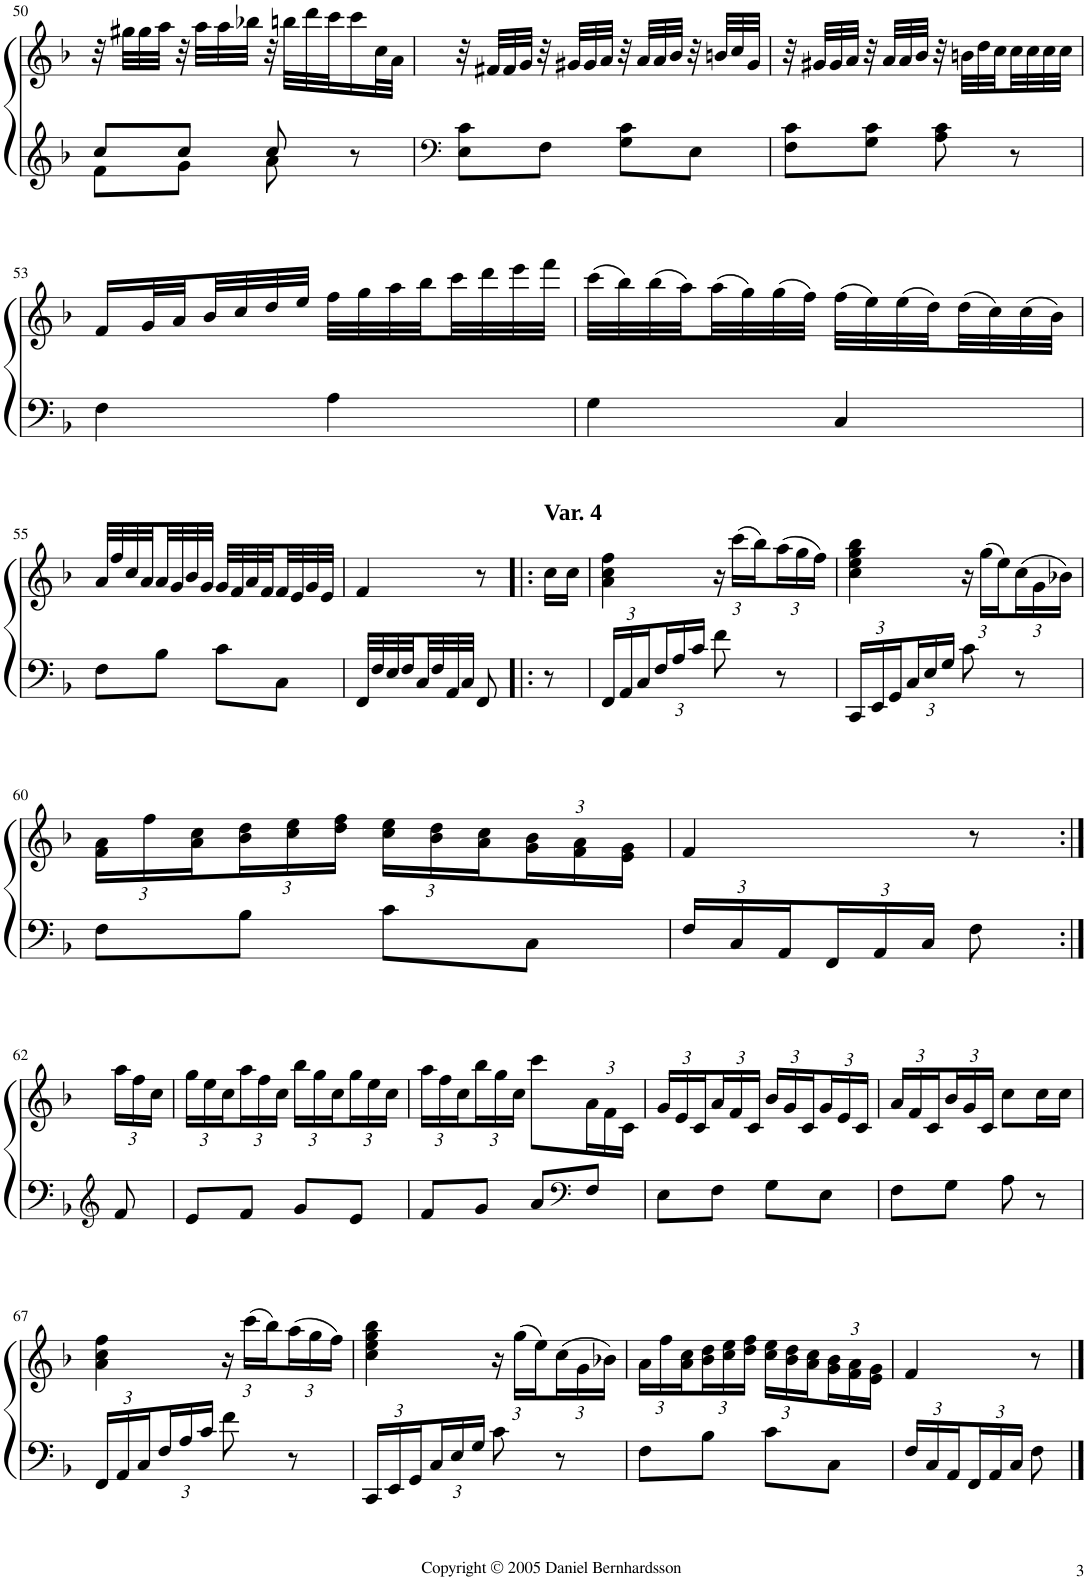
**kern	**kern
*part1	*part1
*staff2	*staff1
*I"Piano	*
*I'Pno.	*
!!LO:PB:g=z
*clefG2	*clefG2
*k[b-]	*k[b-]
*F:	*F:
*M2/4	*M2/4
=50	=50
*^	*
8cc/L	8f\L	32r
.	.	32gg#X\LLL
.	.	32gg#\
.	.	32aa\JJJ
8cc/J	8g\J	32r
.	.	32aa\LLL
.	.	32aa\
.	.	32bb-X\JJJ
8cc/	8a\	32r
.	.	32bbn\LLL
.	.	32ddd\
.	.	32ccc\J
8r	8ryy	16ccc\
.	.	32cc\L
.	.	32a\JJJ
*v	*v	*
=51	=51
*clefF4	*
8E\ 8c\L	32r
.	32f#X/LLL
.	32f#/
.	32g/JJJ
8F\J	32r
.	32g#X/LLL
.	32g#/
.	32a/JJJ
8G\ 8c\L	32r
.	32a/LLL
.	32a/
.	32b-/JJJ
8E\J	32r
.	32bn/LLL
.	32cc/
.	32g#/JJJ
=52	=52
8F\ 8c\L	32r
.	32g#X/LLL
.	32g#/
.	32a/JJJ
8G\ 8c\J	32r
.	32a/LLL
.	32a/
.	32b-/JJJ
8A\ 8c\	32r
.	32bn\LLL
.	32dd\
.	32cc\
8r	32cc\
.	32cc\
.	32cc\
.	32cc\JJJ
!!LO:LB:g=z
=53	=53
4F\	16f/LL
.	32g/L
.	32a/
.	32b-/
.	32cc/
.	32dd/
.	32ee/JJJ
4A\	32ff\LLL
.	32gg\
.	32aa\
.	32bb-\
.	32ccc\
.	32ddd\
.	32eee\
.	32fff\JJJ
=54	=54
4G\	(32ccc\LLL
.	32bb-\)
.	(32bb-\
.	32aa\)
.	(32aa\
.	32gg\)
.	(32gg\
.	32ff\JJJ)
4C/	(32ff\LLL
.	32ee\)
.	(32ee\
.	32dd\)
.	(32dd\
.	32cc\)
.	(32cc\
.	32b-\JJJ)
!!LO:LB:g=z
=55	=55
8F\L	32a/LLL
.	32ff/
.	32cc/
.	32a/
8B-\J	32a/
.	32g/
.	32b-/
.	32g/JJJ
8c\L	32g/LLL
.	32f/
.	32a/
.	32f/
8C\J	32f/
.	32e/
.	32g/
.	32e/JJJ
=56	=56
32FF/LLL	4f/
32F/	.
32E/	.
32F/	.
32C/	.
32F/	.
32AA/	.
32C/JJJ	.
8FF/	8r
=57!|:	=57!|:
!	!LO:TX:a:B:t=Var. 4
8r	16cc\LL
.	16cc\JJ
=58	=58
*Xbrackettup	*
24FF/LL	4a\ 4cc\ 4ff\
24AA/	.
24C/	.
24F/	.
24A/	.
24c/JJ	.
*	*Xbrackettup
8f\	24r
.	(24ccc\LL
.	24bb-\)
8r	(24aa\
.	24gg\
.	24ff\JJ)
=59	=59
24CC/LL	4cc\ 4ee\ 4gg\ 4bb-\
24EE/	.
24GG/	.
24C/	.
24E/	.
24G/JJ	.
8c\	24r
.	(24gg\LL
.	24ee\)
8r	(24cc\
.	24g\
.	24b-X\JJ)
!!LO:LB:g=z
=60	=60
8F\L	24f\ 24a\LL
.	24ff\
.	24a\ 24cc\
8B-\J	24b-\ 24dd\
.	24cc\ 24ee\
.	24dd\ 24ff\JJ
8c\L	24cc\ 24ee\LL
.	24b-\ 24dd\
.	24a\ 24cc\
8C\J	24g\ 24b-\
.	24f\ 24a\
.	24e\ 24g\JJ
=61	=61
24F/LL	4f/
24C/	.
24AA/	.
24FF/	.
24AA/	.
24C/JJ	.
8F\	8r
!!LO:LB:g=z
=62:|!	=62:|!
*clefG2	*
8f/	24aa\LL
.	24ff\
.	24cc\JJ
=63	=63
8e/L	24gg\LL
.	24ee\
.	24cc\
8f/J	24aa\
.	24ff\
.	24cc\JJ
8g/L	24bb-\LL
.	24gg\
.	24cc\
8e/J	24gg\
.	24ee\
.	24cc\JJ
=64	=64
8f/L	24aa\LL
.	24ff\
.	24cc\
8g/J	24bb-\
.	24gg\
.	24cc\JJ
8a/L	8ccc\L
*clefF4	*
8F/J	24a\L
.	24f\
.	24c\JJ
=65	=65
8E\L	24g/LL
.	24e/
.	24c/
8F\J	24a/
.	24f/
.	24c/JJ
8G\L	24b-/LL
.	24g/
.	24c/
8E\J	24g/
.	24e/
.	24c/JJ
=66	=66
8F\L	24a/LL
.	24f/
.	24c/
8G\J	24b-/
.	24g/
.	24c/JJ
8A\	8cc\L
8r	16cc\L
.	16cc\JJ
!!LO:LB:g=z
=67	=67
24FF/LL	4a\ 4cc\ 4ff\
24AA/	.
24C/	.
24F/	.
24A/	.
24c/JJ	.
8f\	24r
.	(24ccc\LL
.	24bb-\)
8r	(24aa\
.	24gg\
.	24ff\JJ)
=68	=68
24CC/LL	4cc\ 4ee\ 4gg\ 4bb-\
24EE/	.
24GG/	.
24C/	.
24E/	.
24G/JJ	.
8c\	24r
.	(24gg\LL
.	24ee\)
8r	(24cc\
.	24g\
.	24b-X\JJ)
=69	=69
8F\L	24a\LL
.	24ff\
.	24a\ 24cc\
8B-\J	24b-\ 24dd\
.	24cc\ 24ee\
.	24dd\ 24ff\JJ
8c\L	24cc\ 24ee\LL
.	24b-\ 24dd\
.	24a\ 24cc\
8C\J	24g\ 24b-\
.	24f\ 24a\
.	24e\ 24g\JJ
=70	=70
24F/LL	4f/
24C/	.
24AA/	.
24FF/	.
24AA/	.
24C/JJ	.
8F\	8r
==	==
*-	*-
